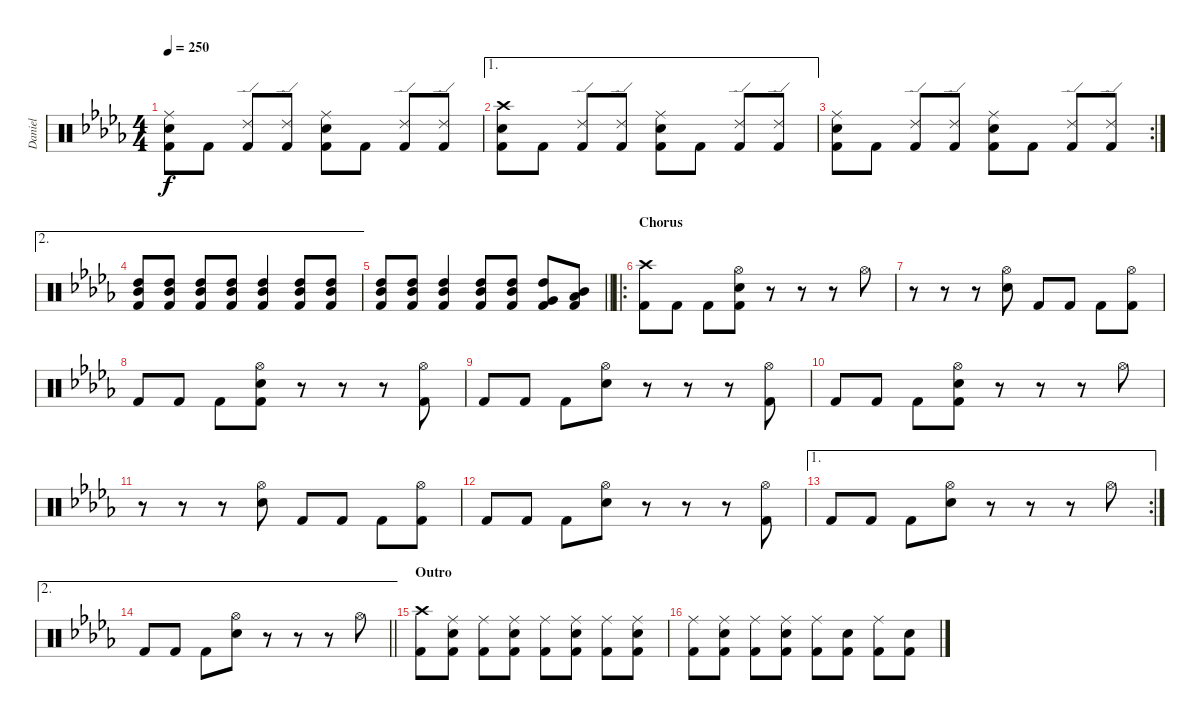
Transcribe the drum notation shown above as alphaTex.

\track ("Daniel" "Daniel") {instrument percussion}
\staff {score}
\articulation defaults
\ts (4 4)
\tempo 250
\clef neutral
\ks bbminor
("Ride (middle)" "Snare (hit) 2" "Kick (hit) 2").8{dy f} "Kick (hit) 2".8 ("Ride (edge) 2" "Kick (hit) 2").8 ("Ride (edge) 2" "Kick (hit) 2").8 ("Ride (middle)" "Snare (hit) 2" "Kick (hit) 2").8 "Kick (hit) 2".8 ("Ride (edge) 2" "Kick (hit) 2").8 ("Ride (edge) 2" "Kick (hit) 2").8 |
\ae 1
("Crash high (hit)" "Snare (hit) 2" "Kick (hit) 2").8 "Kick (hit) 2".8 ("Ride (edge) 2" "Kick (hit) 2").8 ("Ride (edge) 2" "Kick (hit) 2").8 ("Ride (middle)" "Snare (hit) 2" "Kick (hit) 2").8 "Kick (hit) 2".8 ("Ride (edge) 2" "Kick (hit) 2").8 ("Ride (edge) 2" "Kick (hit) 2").8 |
\rc 2
("Ride (middle)" "Snare (hit) 2" "Kick (hit) 2").8 "Kick (hit) 2".8 ("Ride (edge) 2" "Kick (hit) 2").8 ("Ride (edge) 2" "Kick (hit) 2").8 ("Ride (middle)" "Snare (hit) 2" "Kick (hit) 2").8 "Kick (hit) 2".8 ("Ride (edge) 2" "Kick (hit) 2").8 ("Ride (edge) 2" "Kick (hit) 2").8 |
\ae 2
("High Tom (hit)" "Mid Tom (hit)" "Kick (hit) 2").8 ("High Tom (hit)" "Mid Tom (hit)" "Kick (hit) 2").8 ("High Tom (hit)" "Mid Tom (hit)" "Kick (hit) 2").8 ("High Tom (hit)" "Mid Tom (hit)" "Kick (hit) 2").8 ("High Tom (hit)" "Mid Tom (hit)" "Kick (hit) 2").4 ("High Tom (hit)" "Mid Tom (hit)" "Kick (hit) 2").8 ("High Tom (hit)" "Mid Tom (hit)" "Kick (hit) 2").8 |
\barLineRight lightlight
("High Tom (hit)" "Mid Tom (hit)" "Kick (hit) 2").8 ("High Tom (hit)" "Mid Tom (hit)" "Kick (hit) 2").8 ("High Tom (hit)" "Mid Tom (hit)" "Kick (hit) 2").4 ("High Tom (hit)" "Mid Tom (hit)" "Kick (hit) 2").8 ("High Tom (hit)" "Mid Tom (hit)" "Kick (hit) 2").8 ("High Tom (hit)" "Very Low Tom (hit)" "Kick (hit) 2").8 ("Mid Tom (hit)" "Low Floor Tom (hit)" "Kick (hit) 2").8 |
\ro
\section ("" "Chorus")
("Crash high (hit)" "Kick (hit) 2").8 "Kick (hit) 2".8 "Kick (hit) 2".8 ("Hi-Hat (open)" "Snare (hit) 2" "Kick (hit) 2").8 r.8 r.8 r.8 "Hi-Hat (open)".8 |
r.8 r.8 r.8 ("Hi-Hat (open)" "Snare (hit) 2").8 "Kick (hit) 2".8 "Kick (hit) 2".8 "Kick (hit) 2".8 ("Hi-Hat (open)" "Kick (hit) 2").8 |
"Kick (hit) 2".8 "Kick (hit) 2".8 "Kick (hit) 2".8 ("Hi-Hat (open)" "Snare (hit) 2" "Kick (hit) 2").8 r.8 r.8 r.8 ("Hi-Hat (open)" "Kick (hit) 2").8 |
"Kick (hit) 2".8 "Kick (hit) 2".8 "Kick (hit) 2".8 ("Hi-Hat (open)" "Snare (hit) 2").8 r.8 r.8 r.8 ("Hi-Hat (open)" "Kick (hit) 2").8 |
"Kick (hit) 2".8 "Kick (hit) 2".8 "Kick (hit) 2".8 ("Hi-Hat (open)" "Snare (hit) 2" "Kick (hit) 2").8 r.8 r.8 r.8 "Hi-Hat (open)".8 |
r.8 r.8 r.8 ("Hi-Hat (open)" "Snare (hit) 2").8 "Kick (hit) 2".8 "Kick (hit) 2".8 "Kick (hit) 2".8 ("Hi-Hat (open)" "Kick (hit) 2").8 |
"Kick (hit) 2".8 "Kick (hit) 2".8 "Kick (hit) 2".8 ("Hi-Hat (open)" "Snare (hit) 2").8 r.8 r.8 r.8 ("Hi-Hat (open)" "Kick (hit) 2").8 |
\ae 1
\rc 2 "Kick (hit) 2".8 "Kick (hit) 2".8 "Kick (hit) 2".8
("Hi-Hat (open)" "Snare (hit) 2").8 r.8 r.8 r.8 "Hi-Hat (open)".8 |
\ae 2
\barLineRight lightlight "Kick (hit) 2".8 "Kick (hit) 2".8 "Kick (hit) 2".8
("Hi-Hat (open)" "Snare (hit) 2").8 r.8 r.8 r.8 "Hi-Hat (open)".8 |
\section ("" "Outro")
("Crash high (hit)" "Kick (hit) 2").8 ("Ride (middle)" "Snare (hit) 2" "Kick (hit) 2").8 ("Ride (middle)" "Kick (hit) 2").8 ("Ride (middle)" "Snare (hit) 2" "Kick (hit) 2").8 ("Ride (middle)" "Kick (hit) 2").8 ("Ride (middle)" "Snare (hit) 2" "Kick (hit) 2").8 ("Ride (middle)" "Kick (hit) 2").8 ("Ride (middle)" "Snare (hit) 2" "Kick (hit) 2").8 |
("Ride (middle)" "Kick (hit) 2").8 ("Ride (middle)" "Snare (hit) 2" "Kick (hit) 2").8 ("Ride (middle)" "Kick (hit) 2").8 ("Ride (middle)" "Snare (hit) 2" "Kick (hit) 2").8 ("Ride (middle)" "Kick (hit) 2").8 ("Snare (hit) 2" "Kick (hit) 2").8 ("Ride (middle)" "Kick (hit) 2").8 ("Snare (hit) 2" "Kick (hit) 2").8
